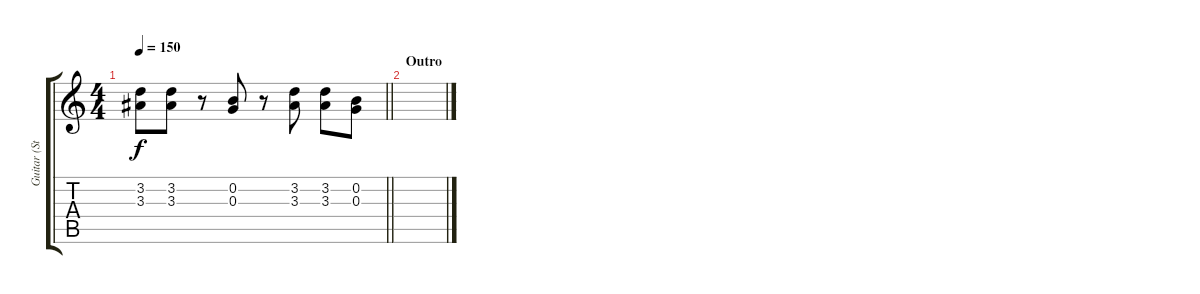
\track ("Guitar (Studio)" "Guitar (St") {instrument overdrivenguitar}
\staff {score tabs}
\tuning (E4 B3 G3 D3 A2 E2) {hide}
\ts (4 4)
\tempo 150
\clef g2
\barLineRight lightlight
\ks c
(3.2 3.3).8{dy f} (3.2 3.3).8 r.8 (0.2 0.3).8 r.8 (3.2 3.3).8 (3.2 3.3).8 (0.2 0.3).8 |
\section ("" "Outro")
